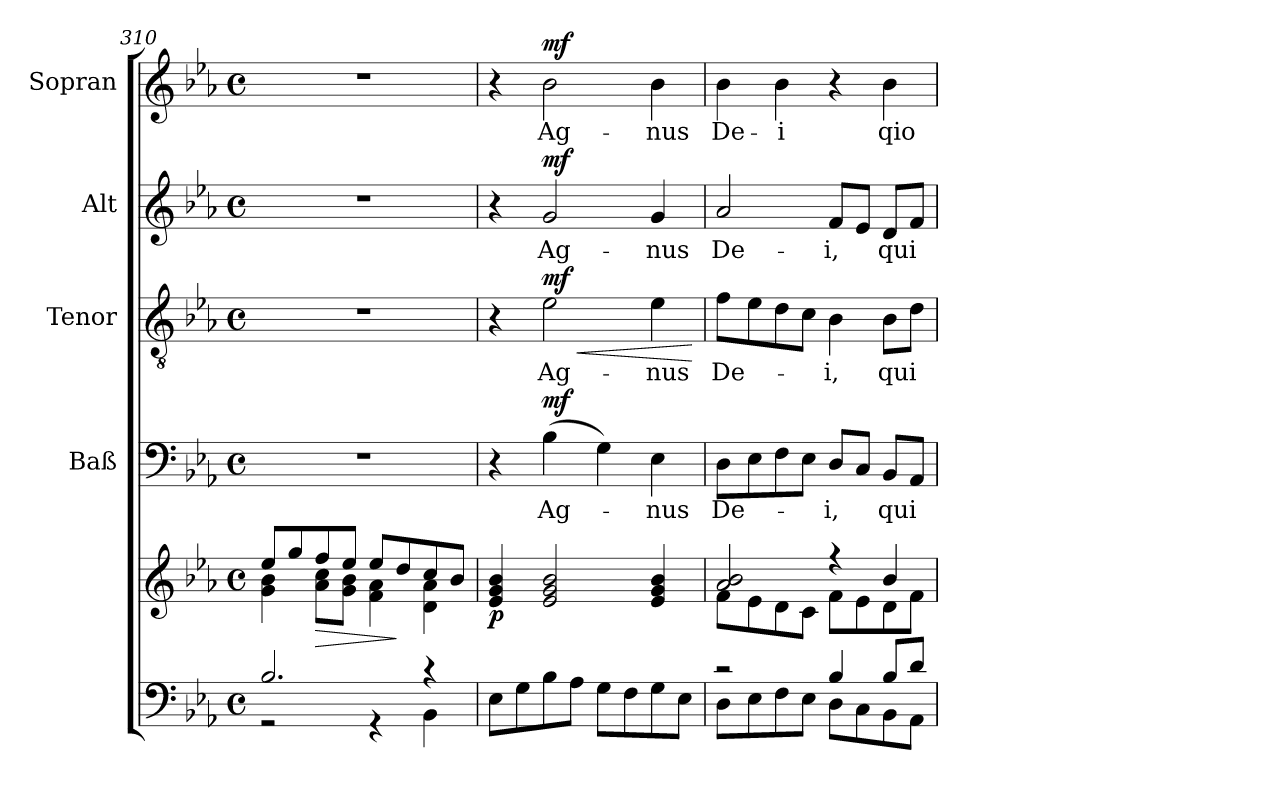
**kern	**kern	**dynam	**kern	**text	**dynam	**kern	**text	**dynam	**kern	**text	**dynam	**kern	**text	**dynam
*part5	*part5	*part5	*part4	*part4	*part4	*part3	*part3	*part3	*part2	*part2	*part2	*part1	*part1	*part1
*staff6	*staff5	*staff5/6	*staff4	*staff4	*staff4	*staff3	*staff3	*staff3	*staff2	*staff2	*staff2	*staff1	*staff1	*staff1
*	*	*	*I"Baß	*	*	*I"Tenor	*	*	*I"Alt	*	*	*I"Sopran	*	*
*	*	*	*I'Baß	*	*	*I'Ten	*	*	*I'Alt	*	*	*I'Sop	*	*
*clefF4	*clefG2	*	*clefF4	*	*	*clefGv2	*	*	*clefG2	*	*	*clefG2	*	*
*k[b-e-a-]	*k[b-e-a-]	*	*k[b-e-a-]	*	*	*k[b-e-a-]	*	*	*k[b-e-a-]	*	*	*k[b-e-a-]	*	*
*E-:	*E-:	*	*E-:	*	*	*E-:	*	*	*E-:	*	*	*E-:	*	*
*M4/4	*M4/4	*	*M4/4	*	*	*M4/4	*	*	*M4/4	*	*	*M4/4	*	*
*met(c)	*met(c)	*	*met(c)	*	*	*met(c)	*	*	*met(c)	*	*	*met(c)	*	*
=310	=310	=310	=310	=310	=310	=310	=310	=310	=310	=310	=310	=310	=310	=310
*^	*^	*	*	*	*	*	*	*	*	*	*	*	*	*
2.B-/	2r	8ee-/L	4g\ 4b-\	.	1r	.	.	1r	.	.	1r	.	.	1r	.	.
.	.	8gg/	.	.	.	.	.	.	.	.	.	.	.	.	.	.
!	!	!	!	!LO:HP:b	!	!	!	!	!	!	!	!	!	!	!	!
.	.	8ff/	8a-\ 8cc\L	>	.	.	.	.	.	.	.	.	.	.	.	.
.	.	8ee-/J	8g\ 8b-\J	.	.	.	.	.	.	.	.	.	.	.	.	.
.	4r	8ee-/L	4f\ 4a-\	.	.	.	.	.	.	.	.	.	.	.	.	.
.	.	8dd/	.	]	.	.	.	.	.	.	.	.	.	.	.	.
4rc	4BB-\	8cc/	4d\ 4a-\	.	.	.	.	.	.	.	.	.	.	.	.	.
.	.	8b-/J	.	.	.	.	.	.	.	.	.	.	.	.	.	.
*v	*v	*	*	*	*	*	*	*	*	*	*	*	*	*	*	*
*	*v	*v	*	*	*	*	*	*	*	*	*	*	*	*	*
!!LO:LB:g=z
=311	=311	=311	=311	=311	=311	=311	=311	=311	=311	=311	=311	=311	=311	=311
!	!	!LO:DY:b	!	!	!	!	!	!	!	!	!	!	!	!
8E-\L	4e-/ 4g/ 4b-/	p	4r	.	.	4r	.	.	4r	.	.	4r	.	.
8G\	.	.	.	.	.	.	.	.	.	.	.	.	.	.
!	!	!	!	!LO:LY:b	!LO:DY:a	!	!LO:LY:b	!LO:HP:b	!	!LO:LY:b	!	!	!LO:LY:b	!
!	!	!	!	!	!	!	!	!LO:DY:n=1:a	!	!	!LO:DY:a	!	!	!LO:DY:a
8B-\	2e-/ 2g/ 2b-/	.	(>4B-\	Ag-	mf	2e-\	Ag-	< mf	2g/	Ag-	mf	2b-\	Ag-	mf
8A-\J	.	.	.	.	.	.	.	.	.	.	.	.	.	.
8G\L	.	.	4G\)	.	.	.	.	.	.	.	.	.	.	.
8F\	.	.	.	.	.	.	.	.	.	.	.	.	.	.
!	!	!	!	!LO:LY:b	!	!	!LO:LY:b	!	!	!LO:LY:b	!	!	!LO:LY:b	!
8G\	4e-/ 4g/ 4b-/	.	4E-\	-nus	.	4e-\	-nus	.	4g/	-nus	.	4b-\	-nus	.
8E-\J	.	.	.	.	.	.	.	.	.	.	.	.	.	.
.	.	.	.	.	.	.	.	[	.	.	.	.	.	.
=312	=312	=312	=312	=312	=312	=312	=312	=312	=312	=312	=312	=312	=312	=312
*^	*^	*	*	*	*	*	*	*	*	*	*	*	*	*
!	!	!	!	!	!	!LO:LY:b	!	!	!LO:LY:b	!	!	!LO:LY:b	!	!	!LO:LY:b	!
2rc	8D\L	2a-/ 2b-/	8f\L	.	8D\L	De-	.	8f\L	De-	.	2a-/	De-	.	4b-\	De-	.
.	8E-\	.	8e-\	.	8E-\	.	.	8e-\	.	.	.	.	.	.	.	.
!	!	!	!	!	!	!	!	!	!	!	!	!	!	!	!LO:LY:b	!
.	8F\	.	8d\	.	8F\	.	.	8d\	.	.	.	.	.	4b-\	-i	.
.	8E-\J	.	8c\J	.	8E-\J	.	.	8c\J	.	.	.	.	.	.	.	.
!	!	!	!	!	!	!LO:LY:b	!	!	!LO:LY:b	!	!	!LO:LY:b	!	!	!	!
4B-/	8D\L	4rff	8f\L	.	8D/L	-i,	.	4B-\	-i,	.	8f/L	-i,	.	4r	.	.
.	8C\	.	8e-\	.	8C/J	.	.	.	.	.	8e-/J	.	.	.	.	.
!	!	!	!	!	!	!LO:LY:b	!	!	!LO:LY:b	!	!	!LO:LY:b	!	!	!LO:LY:b	!
8B-/L	8BB-\	4b-/	8d\	.	8BB-/L	qui	.	8B-\L	qui	.	8d/L	qui	.	4b-\	qio	.
8d/J	8AA-\J	.	8f\J	.	8AA-/J	.	.	8d\J	.	.	8f/J	.	.	.	.	.
*v	*v	*	*	*	*	*	*	*	*	*	*	*	*	*	*	*
*	*v	*v	*	*	*	*	*	*	*	*	*	*	*	*	*
=	=	=	=	=	=	=	=	=	=	=	=	=	=	=
*-	*-	*-	*-	*-	*-	*-	*-	*-	*-	*-	*-	*-	*-	*-
